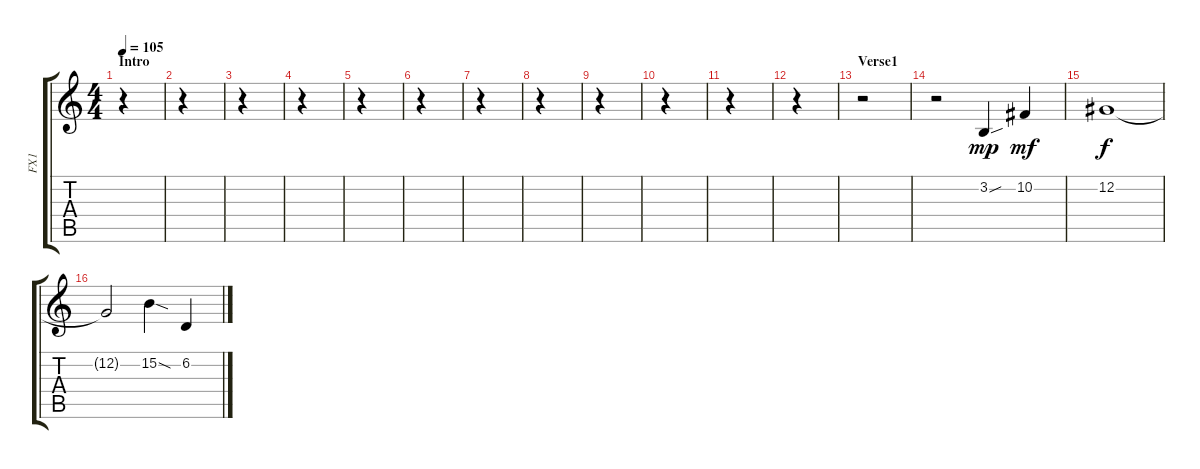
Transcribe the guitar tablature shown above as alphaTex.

\track ("FX1" "FX1") {instrument lead2sawtooth}
\staff {score tabs}
\tuning (Db4 Ab3 E3 B2 Gb2 Db2) {hide}
\ts (4 4)
\section ("" "Intro")
\tempo 105
\clef g2
\ks c
r.4{dy mp instrument lead2sawtooth} |
r.4 |
r.4 |
r.4 |
r.4 |
r.4 |
r.4 |
r.4 |
r.4 |
r.4 |
r.4 |
r.4 |
\section ("" "Verse1")
r.2 |
r.2 3.2{sou}.4 10.2.4{dy mf} |
12.2.1{dy f} |
12.2{t}.2 15.2{sod}.4 6.2.4
